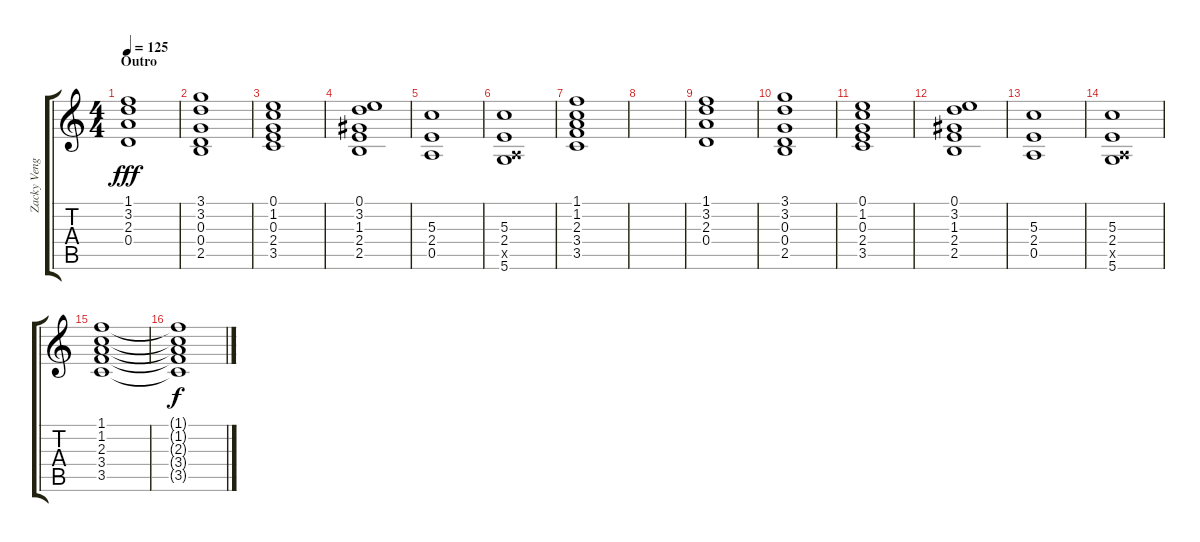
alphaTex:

\track ("Zacky Vengeance" "Zacky Veng") {instrument distortionguitar}
\staff {score tabs}
\tuning (E4 B3 G3 D3 A2 D2) {hide}
\ts (4 4)
\section ("" "Outro")
\tempo 125
\clef g2
\ks c
(1.1 3.2 2.3 0.4).1{dy fff volume 11 balance 8} |
(3.1 3.2 0.3 0.4 2.5).1 |
(0.1 1.2 0.3 2.4 3.5).1 |
(0.1 3.2 1.3 2.4 2.5).1 |
(5.3 2.4 0.5).1 |
(5.3 2.4 0.5{x} 5.6).1 |
(1.1 1.2 2.3 3.4 3.5).1 |
|
(1.1 3.2 2.3 0.4).1{volume 11 balance 8} |
(3.1 3.2 0.3 0.4 2.5).1 |
(0.1 1.2 0.3 2.4 3.5).1 |
(0.1 3.2 1.3 2.4 2.5).1 |
(5.3 2.4 0.5).1 |
(5.3 2.4 0.5{x} 5.6).1 |
(1.1 1.2 2.3 3.4 3.5).1{volume 0} |
(1.1{t} 1.2{t} 2.3{t} 3.4{t} 3.5{t}).1{dy f}
